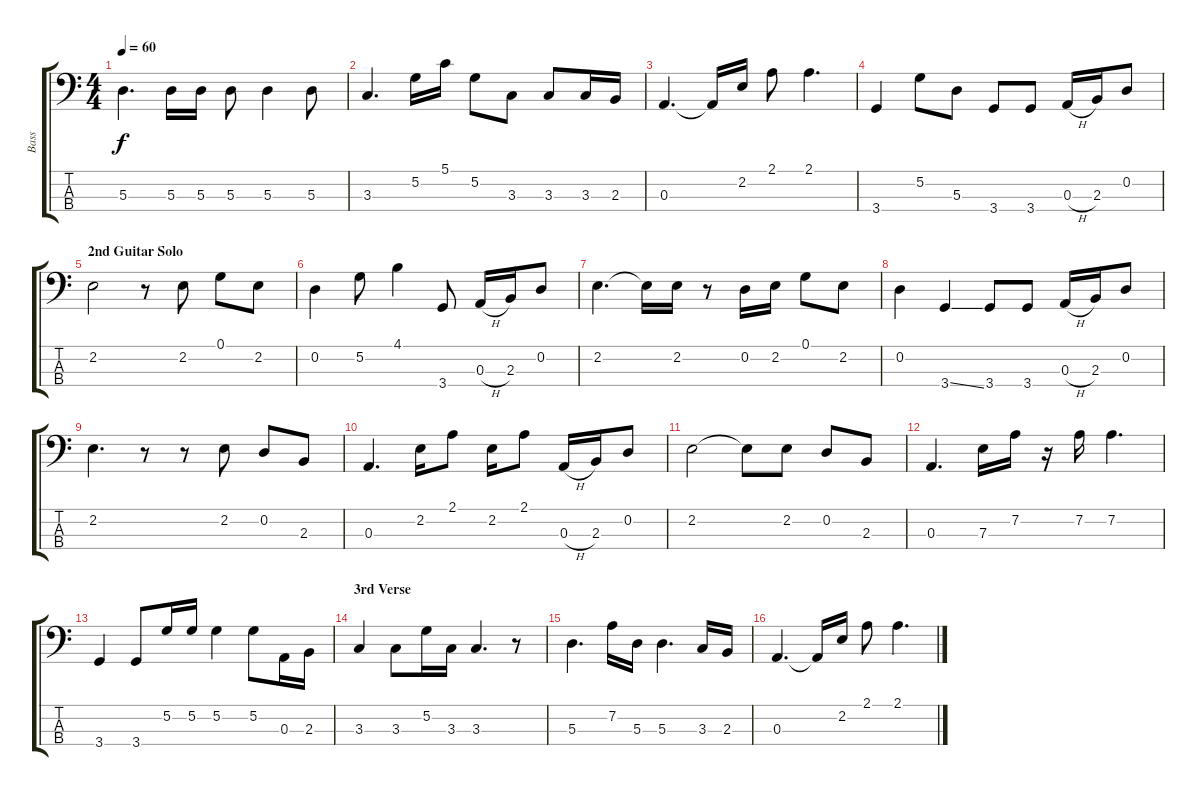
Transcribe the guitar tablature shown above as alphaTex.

\track ("Bass" "Bass") {instrument acousticbass}
\staff {score tabs}
\tuning (G2 D2 A1 E1) {hide}
\ts (4 4)
\tempo 60
\clef f4
\ks c
5.3.4{d dy f} 5.3.16 5.3.16 5.3.8 5.3.4 5.3.8 |
3.3.4{d} 5.2.16 5.1.16 5.2.8 3.3.8 3.3.8 3.3.16 2.3.16 |
0.3.4{d} 0.3{t}.16 2.2.16 2.1.8 2.1.4{d} |
3.4.4 5.2.8 5.3.8 3.4.8 3.4.8 0.3{h}.16 2.3.16 0.2.8 |
\section ("" "2nd Guitar Solo")
2.2.2 r.8 2.2.8 0.1.8 2.2.8 |
0.2.4 5.2.8 4.1.4 3.4.8 0.3{h}.16 2.3.16 0.2.8 |
2.2.4{d} 2.2{t}.16 2.2.16 r.8 0.2.16 2.2.16 0.1.8 2.2.8 |
0.2.4 3.4{ss}.4 3.4.8 3.4.8 0.3{h}.16 2.3.16 0.2.8 |
2.2.4{d} r.8 r.8 2.2.8 0.2.8 2.3.8 |
0.3.4{d} 2.2.16 2.1.8 2.2.16 2.1.8 0.3{h}.16 2.3.16 0.2.8 |
2.2.2 2.2{t}.8 2.2.8 0.2.8 2.3.8 |
0.3.4{d} 7.3.16 7.2.16 r.16 7.2.16 7.2.4{d} |
3.4.4 3.4.8 5.2.16 5.2.16 5.2.4 5.2.8 0.3.16 2.3.16 |
\section ("" "3rd Verse")
3.3.4 3.3.8 5.2.16 3.3.16 3.3.4{d} r.8 |
5.3.4{d} 7.2.16 5.3.16 5.3.4{d} 3.3.16 2.3.16 |
0.3.4{d} 0.3{t}.16 2.2.16 2.1.8 2.1.4{d}
